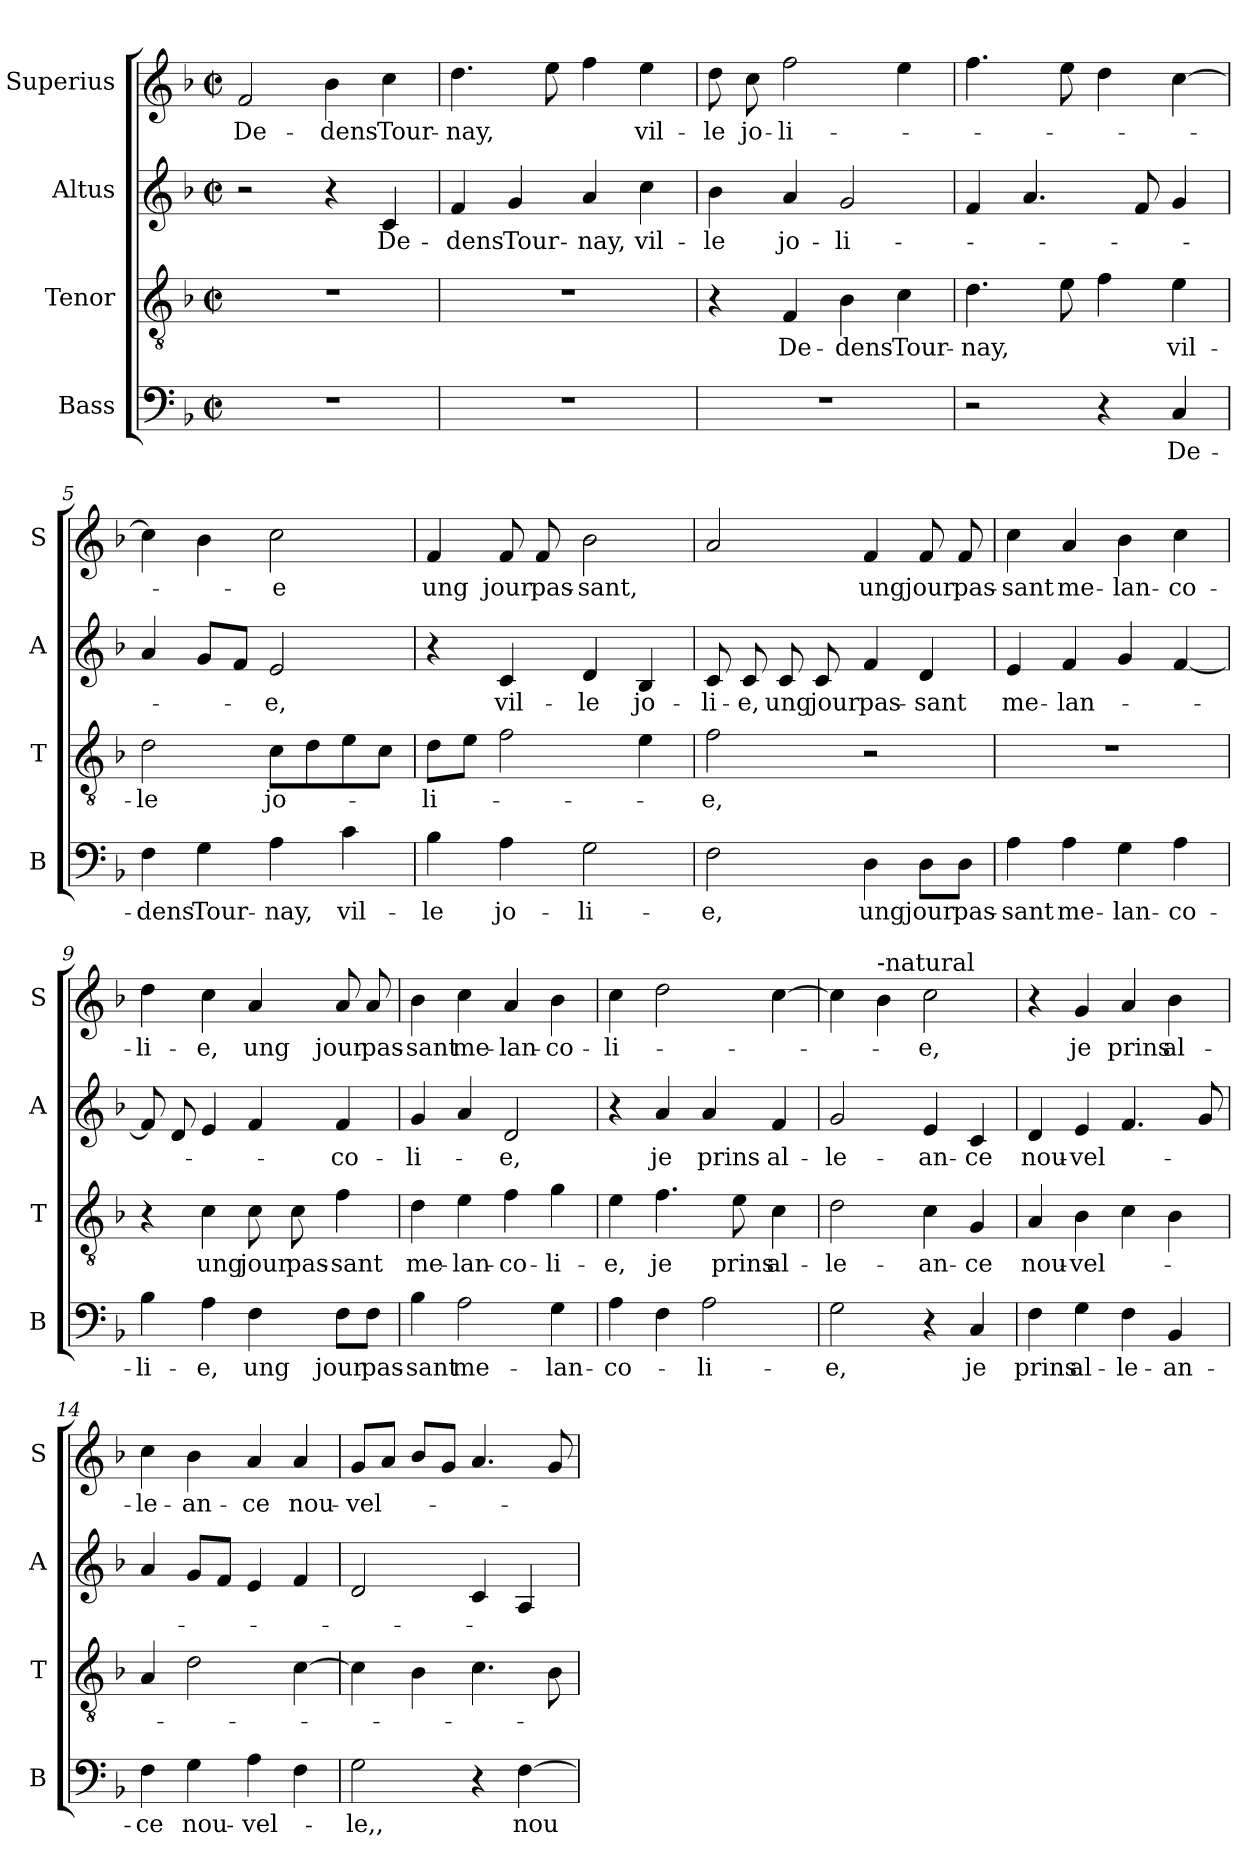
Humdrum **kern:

**kern	**text	**kern	**text	**kern	**text	**kern	**text
*part4	*part4	*part3	*part3	*part2	*part2	*part1	*part1
*staff4	*staff4	*staff3	*staff3	*staff2	*staff2	*staff1	*staff1
*I"Bass	*	*I"Tenor	*	*I"Altus	*	*I"Superius	*
*I'B	*	*I'T	*	*I'A	*	*I'S	*
*clefF4	*	*clefGv2	*	*clefG2	*	*clefG2	*
*k[b-]	*	*k[b-]	*	*k[b-]	*	*k[b-]	*
*F:	*	*F:	*	*F:	*	*F:	*
*M2/2	*	*M2/2	*	*M2/2	*	*M2/2	*
*met(c|)	*	*met(c|)	*	*met(c|)	*	*met(c|)	*
=1	=1	=1	=1	=1	=1	=1	=1
1r	.	1r	.	2r	.	2f/	De-
.	.	.	.	4r	.	4b-\	-dens
.	.	.	.	4c/	De-	4cc\	Tour-
=2	=2	=2	=2	=2	=2	=2	=2
1r	.	1r	.	4f/	-dens	4.dd\	-nay,
.	.	.	.	4g/	Tour-	.	.
.	.	.	.	.	.	8ee\	.
.	.	.	.	4a/	-nay,	4ff\	.
.	.	.	.	4cc\	vil-	4ee\	vil-
=3	=3	=3	=3	=3	=3	=3	=3
1r	.	4r	.	4b-\	-le	8dd\	-le
.	.	.	.	.	.	8cc\	jo-
.	.	4F/	De-	4a/	jo-	2ff\	-li-
.	.	4B-\	-dens	2g/	-li-	.	.
.	.	4c\	Tour-	.	.	4ee\	.
=4	=4	=4	=4	=4	=4	=4	=4
2r	.	4.d\	-nay,	4f/	.	4.ff\	.
.	.	.	.	4.a/	.	.	.
.	.	8e\	.	.	.	8ee\	.
4r	.	4f\	.	.	.	4dd\	.
.	.	.	.	8f/	.	.	.
4C/	De-	4e\	vil-	4g/	.	[4cc\	.
=5	=5	=5	=5	=5	=5	=5	=5
4F\	-dens	2d\	-le	4a/	.	4cc\]	.
4G\	Tour-	.	.	8g/L	.	4b-\	.
.	.	.	.	8f/J	.	.	.
4A\	-nay,	8c\L	jo-	2e/	-e,	2cc\	-e
.	.	8d\	.	.	.	.	.
4c\	vil-	8e\	.	.	.	.	.
.	.	8c\J	.	.	.	.	.
!!LO:LB:g=z
=6	=6	=6	=6	=6	=6	=6	=6
4B-\	-le	8d\L	-li-	4r	.	4f/	ung
.	.	8e\J	.	.	.	.	.
4A\	jo-	2f\	.	4c/	vil-	8f/	jour
.	.	.	.	.	.	8f/	pas-
2G\	-li-	.	.	4d/	-le	2b-\	-sant,
.	.	4e\	.	4B-/	jo-	.	.
=7	=7	=7	=7	=7	=7	=7	=7
2F\	-e,	2f\	-e,	8c/	-li-	2a/	.
.	.	.	.	8c/	-e,	.	.
.	.	.	.	8c/	ung	.	.
.	.	.	.	8c/	jour	.	.
4D\	ung	2r	.	4f/	pas-	4f/	ung
8D\L	jour	.	.	4d/	-sant	8f/	jour
8D\J	pas-	.	.	.	.	8f/	pas-
=8	=8	=8	=8	=8	=8	=8	=8
4A\	-sant	1r	.	4e/	me-	4cc\	-sant
4A\	me-	.	.	4f/	-lan-	4a/	me-
4G\	-lan-	.	.	4g/	.	4b-\	-lan-
4A\	-co-	.	.	[4f/	.	4cc\	-co-
=9	=9	=9	=9	=9	=9	=9	=9
4B-\	-li-	4r	.	8f/]	.	4dd\	-li-
.	.	.	.	8d/	.	.	.
4A\	-e,	4c\	ung	4e/	.	4cc\	-e,
4F\	ung	8c\	jour	4f/	.	4a/	ung
.	.	8c\	pas-	.	.	.	.
8F\L	jour	4f\	-sant	4f/	-co-	8a/	jour
8F\J	pas-	.	.	.	.	8a/	pas-
=10	=10	=10	=10	=10	=10	=10	=10
4B-\	-sant	4d\	me-	4g/	-li-	4b-\	-sant
2A\	me-	4e\	-lan-	4a/	.	4cc\	me-
.	.	4f\	-co-	2d/	-e,	4a/	-lan-
4G\	-lan-	4g\	-li-	.	.	4b-\	-co-
!!LO:LB:g=z
=11	=11	=11	=11	=11	=11	=11	=11
4A\	-co-	4e\	-e,	4r	.	4cc\	-li-
4F\	.	4.f\	je	4a/	je	2dd\	.
2A\	-li-	.	.	4a/	prins	.	.
.	.	8e\	prins	.	.	.	.
.	.	4c\	al-	4f/	al-	[4cc\	.
=12	=12	=12	=12	=12	=12	=12	=12
2G\	-e,	2d\	-le-	2g/	-le-	4cc\]	.
!	!	!	!	!	!	!LO:TX:a:t=-natural	!
.	.	.	.	.	.	4b-\	.
4r	.	4c\	-an-	4e/	-an-	2cc\	-e,
4C/	je	4G/	-ce	4c/	-ce	.	.
=13	=13	=13	=13	=13	=13	=13	=13
4F\	prins	4A/	nou-	4d/	nou-	4r	.
4G\	al-	4B-\	-vel-	4e/	-vel-	4g/	je
4F\	-le-	4c\	.	4.f/	.	4a/	prins
4BB-/	-an-	4B-\	.	.	.	4b-\	al-
.	.	.	.	8g/	.	.	.
=14	=14	=14	=14	=14	=14	=14	=14
4F\	-ce	4A/	.	4a/	.	4cc\	-le-
4G\	nou-	2d\	.	8g/L	.	4b-\	-an-
.	.	.	.	8f/J	.	.	.
4A\	-vel-	.	.	4e/	.	4a/	-ce
4F\	.	[4c\	.	4f/	.	4a/	nou-
=15	=15	=15	=15	=15	=15	=15	=15
2G\	-le,,	4c\]	.	2d/	.	8g/L	-vel-
.	.	.	.	.	.	8a/J	.
.	.	4B-\	.	.	.	8b-/L	.
.	.	.	.	.	.	8g/J	.
4r	.	4.c\	.	4c/	.	4.a/	.
[4F\	nou-	.	.	4A/	.	.	.
.	.	8B-\	.	.	.	8g/	.
=	=	=	=	=	=	=	=
*-	*-	*-	*-	*-	*-	*-	*-
